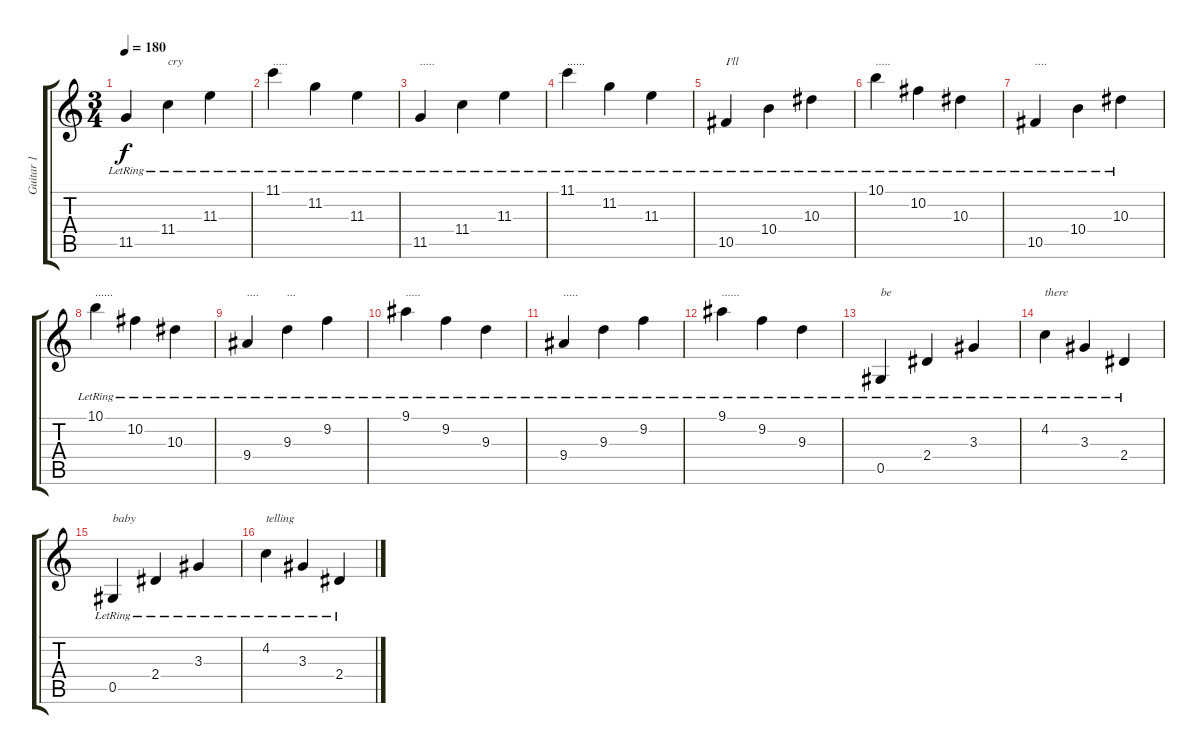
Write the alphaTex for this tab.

\track ("Guitar 1" "Guitar 1") {instrument acousticguitarsteel}
\staff {score tabs}
\tuning (Db4 Ab3 F3 Db3 Ab2 Db2) {hide}
\ts (3 4)
\tempo 180
\clef g2
\ks c
11.5{lr}.4{dy f} 11.4{lr}.4{txt "cry"} 11.3{lr}.4 |
11.1{lr}.4{txt "....."} 11.2{lr}.4 11.3{lr}.4 |
11.5{lr}.4{txt "....."} 11.4{lr}.4 11.3{lr}.4 |
11.1{lr}.4{txt "......"} 11.2{lr}.4 11.3{lr}.4 |
10.5{lr}.4{txt "I'll"} 10.4{lr}.4 10.3{lr}.4 |
10.1{lr}.4{txt "....."} 10.2{lr}.4 10.3{lr}.4 |
10.5{lr}.4{txt "...."} 10.4{lr}.4 10.3{lr}.4 |
10.1{lr}.4{txt "......"} 10.2{lr}.4 10.3{lr}.4 |
9.4{lr}.4{txt "...."} 9.3{lr}.4{txt "..."} 9.2{lr}.4 |
9.1{lr}.4{txt "....."} 9.2{lr}.4 9.3{lr}.4 |
9.4{lr}.4{txt "....."} 9.3{lr}.4 9.2{lr}.4 |
9.1{lr}.4{txt "......"} 9.2{lr}.4 9.3{lr}.4 |
0.5{lr}.4{txt "be"} 2.4{lr}.4 3.3{lr}.4 |
4.2{lr}.4{txt "there"} 3.3{lr}.4 2.4{lr}.4 |
0.5{lr}.4{txt "baby"} 2.4{lr}.4 3.3{lr}.4 |
4.2{lr}.4{txt "telling"} 3.3{lr}.4 2.4{lr}.4
